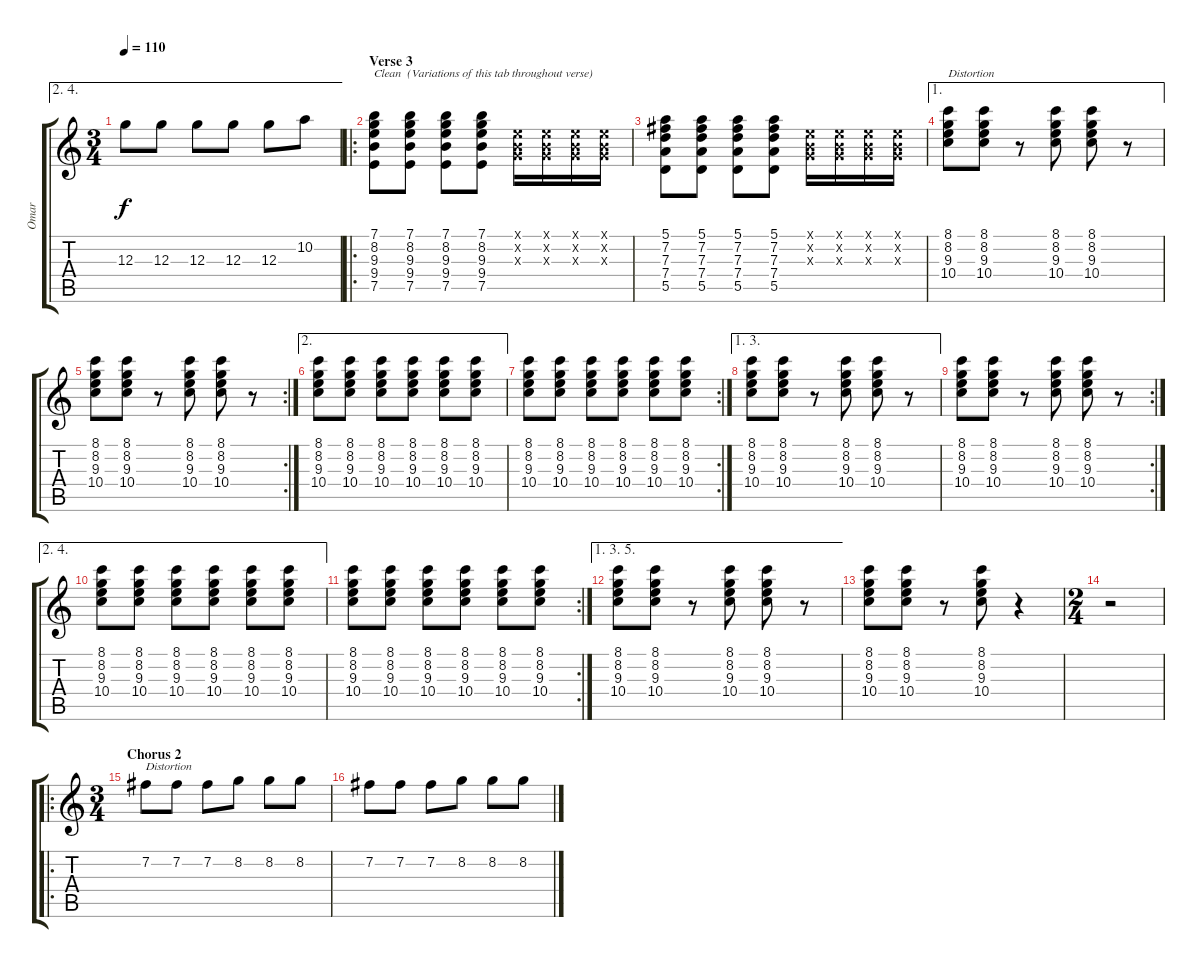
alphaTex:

\track ("Omar" "Omar") {instrument electricguitarclean}
\staff {score tabs}
\tuning (E4 B3 G3 D3 A2 E2) {hide}
\ae (2 4)
\ts (3 4)
\tempo 110
\clef g2
\ks c
12.3.8{dy f instrument distortionguitar} 12.3.8 12.3.8 12.3.8 12.3.8 10.2.8 |
\ro
\section ("" "Verse 3")
(7.1 8.2 9.3 9.4 7.5).8{txt "Clean  (Variations of this tab throughout verse)" instrument electricguitarclean} (7.1 8.2 9.3 9.4 7.5).8 (7.1 8.2 9.3 9.4 7.5).8 (7.1 8.2 9.3 9.4 7.5).8 (0.1{x} 0.2{x} 0.3{x}).16 (0.1{x} 0.2{x} 0.3{x}).16 (0.1{x} 0.2{x} 0.3{x}).16 (0.1{x} 0.2{x} 0.3{x}).16 |
(5.1 7.2 7.3 7.4 5.5).8 (5.1 7.2 7.3 7.4 5.5).8 (5.1 7.2 7.3 7.4 5.5).8 (5.1 7.2 7.3 7.4 5.5).8 (0.1{x} 0.2{x} 0.3{x}).16 (0.1{x} 0.2{x} 0.3{x}).16 (0.1{x} 0.2{x} 0.3{x}).16 (0.1{x} 0.2{x} 0.3{x}).16 |
\ae 1
(8.1 8.2 9.3 10.4).8{txt "Distortion" instrument distortionguitar} (8.1 8.2 9.3 10.4).8 r.8 (8.1 8.2 9.3 10.4).8 (8.1 8.2 9.3 10.4).8 r.8 |
\rc 2
(8.1 8.2 9.3 10.4).8 (8.1 8.2 9.3 10.4).8 r.8 (8.1 8.2 9.3 10.4).8 (8.1 8.2 9.3 10.4).8 r.8 |
\ae 2
(8.1 8.2 9.3 10.4).8{instrument distortionguitar} (8.1 8.2 9.3 10.4).8 (8.1 8.2 9.3 10.4).8 (8.1 8.2 9.3 10.4).8 (8.1 8.2 9.3 10.4).8 (8.1 8.2 9.3 10.4).8 |
\rc 2
(8.1 8.2 9.3 10.4).8 (8.1 8.2 9.3 10.4).8 (8.1 8.2 9.3 10.4).8 (8.1 8.2 9.3 10.4).8 (8.1 8.2 9.3 10.4).8 (8.1 8.2 9.3 10.4).8 |
\ae (1 3)
(8.1 8.2 9.3 10.4).8{instrument distortionguitar} (8.1 8.2 9.3 10.4).8 r.8 (8.1 8.2 9.3 10.4).8 (8.1 8.2 9.3 10.4).8 r.8 |
\rc 2
(8.1 8.2 9.3 10.4).8 (8.1 8.2 9.3 10.4).8 r.8 (8.1 8.2 9.3 10.4).8 (8.1 8.2 9.3 10.4).8 r.8 |
\ae (2 4)
(8.1 8.2 9.3 10.4).8{instrument distortionguitar} (8.1 8.2 9.3 10.4).8 (8.1 8.2 9.3 10.4).8 (8.1 8.2 9.3 10.4).8 (8.1 8.2 9.3 10.4).8 (8.1 8.2 9.3 10.4).8 |
\rc 2
(8.1 8.2 9.3 10.4).8 (8.1 8.2 9.3 10.4).8 (8.1 8.2 9.3 10.4).8 (8.1 8.2 9.3 10.4).8 (8.1 8.2 9.3 10.4).8 (8.1 8.2 9.3 10.4).8 |
\ae (1 3 5)
(8.1 8.2 9.3 10.4).8{instrument distortionguitar} (8.1 8.2 9.3 10.4).8 r.8 (8.1 8.2 9.3 10.4).8 (8.1 8.2 9.3 10.4).8 r.8 |
(8.1 8.2 9.3 10.4).8 (8.1 8.2 9.3 10.4).8 r.8 (8.1 8.2 9.3 10.4).8 r.4 |
\ts (2 4)
r.2 |
\ro
\ts (3 4)
\section ("" "Chorus 2")
7.2.8{txt "Distortion" instrument distortionguitar} 7.2.8 7.2.8 8.2.8 8.2.8 8.2.8 |
7.2.8{instrument distortionguitar} 7.2.8 7.2.8 8.2.8 8.2.8 8.2.8
